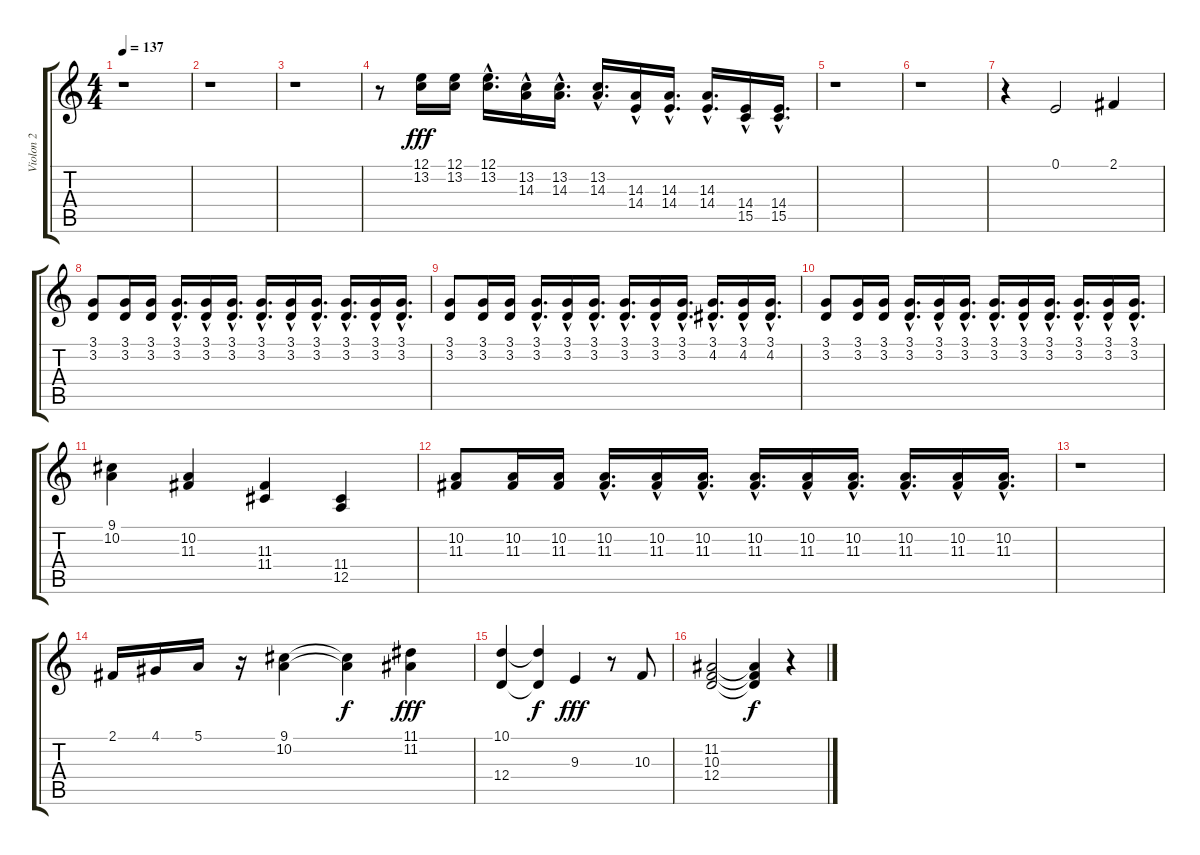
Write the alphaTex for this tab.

\track ("Violon 2" "Violon 2") {instrument violin}
\staff {score tabs}
\tuning (E4 B3 G3 D3 A2 E2) {hide}
\ts (4 4)
\tempo 137
\clef g2
\ks c
r.1{dy fff} |
r.1 |
r.1 |
r.8 (12.1 13.2).16 (12.1 13.2).16 (12.1{hac} 13.2{hac}).16{d} (13.2{hac} 14.3{hac}).16 (13.2{hac} 14.3{hac}).16{d} (13.2{hac} 14.3{hac}).16{d} (14.3{hac} 14.4{hac}).16 (14.3{hac} 14.4{hac}).16{d} (14.3{hac} 14.4{hac}).16{d} (14.4{hac} 15.5{hac}).16 (14.4{hac} 15.5{hac}).16{d} |
r.1 |
r.1 |
r.4 0.1.2 2.1.4 |
(3.1 3.2).8 (3.1 3.2).16 (3.1 3.2).16 (3.1{hac} 3.2{hac}).16{d} (3.1{hac} 3.2{hac}).16 (3.1{hac} 3.2{hac}).16{d} (3.1{hac} 3.2{hac}).16{d} (3.1{hac} 3.2{hac}).16 (3.1{hac} 3.2{hac}).16{d} (3.1{hac} 3.2{hac}).16{d} (3.1{hac} 3.2{hac}).16 (3.1{hac} 3.2{hac}).16{d} |
(3.1 3.2).8 (3.1 3.2).16 (3.1 3.2).16 (3.1{hac} 3.2{hac}).16{d} (3.1{hac} 3.2{hac}).16 (3.1{hac} 3.2{hac}).16{d} (3.1{hac} 3.2{hac}).16{d} (3.1{hac} 3.2{hac}).16 (3.1{hac} 3.2{hac}).16{d} (3.1{hac} 4.2{hac}).16{d} (3.1{hac} 4.2{hac}).16 (3.1{hac} 4.2{hac}).16{d} |
(3.1 3.2).8 (3.1 3.2).16 (3.1 3.2).16 (3.1{hac} 3.2{hac}).16{d} (3.1{hac} 3.2{hac}).16 (3.1{hac} 3.2{hac}).16{d} (3.1{hac} 3.2{hac}).16{d} (3.1{hac} 3.2{hac}).16 (3.1{hac} 3.2{hac}).16{d} (3.1{hac} 3.2{hac}).16{d} (3.1{hac} 3.2{hac}).16 (3.1{hac} 3.2{hac}).16{d} |
(9.1 10.2).4 (10.2 11.3).4 (11.3 11.4).4 (11.4 12.5).4 |
(10.2 11.3).8 (10.2 11.3).16 (10.2 11.3).16 (10.2{hac} 11.3{hac}).16{d} (10.2{hac} 11.3{hac}).16 (10.2{hac} 11.3{hac}).16{d} (10.2{hac} 11.3{hac}).16{d} (10.2{hac} 11.3{hac}).16 (10.2{hac} 11.3{hac}).16{d} (10.2{hac} 11.3{hac}).16{d} (10.2{hac} 11.3{hac}).16 (10.2{hac} 11.3{hac}).16{d} |
r.1 |
2.1.16 4.1.16 5.1.16 r.16 (9.1 10.2).4 (9.1{t} 10.2{t}).4{dy f} (11.1 11.2).4{dy fff} |
(10.1 12.4).4 (10.1{t} 12.4{t}).4{dy f} 9.3.4{dy fff} r.8 10.3.8 |
(11.2 10.3 12.4).2 (11.2{t} 10.3{t} 12.4{t}).4{dy f} r.4
